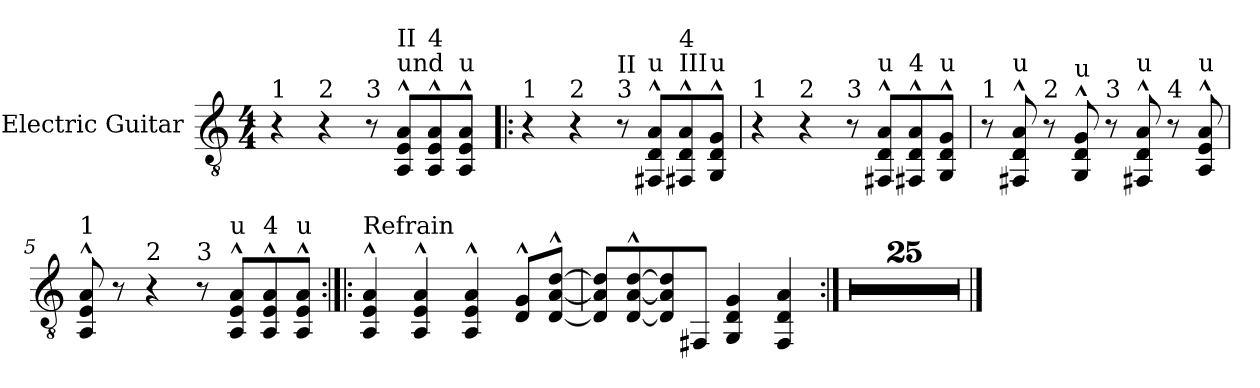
**kern
*part1
*staff1
*I"Electric Guitar
*I'El. Guit.
*clefGv2
*k[]
*C:
*M4/4
=1
!LO:TX:a:t=1
4r
!LO:TX:a:t=2
4r
!LO:TX:a:t=3
8r
!LO:TX:a:t=und
!LO:TX:a:t=II
8AA/^^ 8E/^^ 8A/^^L
!LO:TX:a:t=4
8AA/^^ 8E/^^ 8A/^^
!LO:TX:a:t=u
8AA/^^ 8E/^^ 8A/^^J
=2!|:
!LO:TX:a:t=1
4r
!LO:TX:a:t=2
4r
!LO:TX:a:t=3
!LO:TX:a:t=II
8r
!LO:TX:a:t=u
8FF#X/^^ 8D/^^ 8A/^^L
!LO:TX:a:t=III
!LO:TX:a:t=4
8FF#X/^^ 8D/^^ 8A/^^
!LO:TX:a:t=u
8GG/^^ 8D/^^ 8G/^^J
!!LO:LB:g=z
=3
!LO:TX:a:t=1
4r
!LO:TX:a:t=2
4r
!LO:TX:a:t=3
8r
!LO:TX:a:t=u
8FF#X/^^ 8D/^^ 8A/^^L
!LO:TX:a:t=4
8FF#X/^^ 8D/^^ 8A/^^
!LO:TX:a:t=u
8GG/^^ 8D/^^ 8G/^^J
=4
!LO:TX:a:t=1
8r
!LO:TX:a:t=u
8FF#X/^^ 8D/^^ 8A/^^
!LO:TX:a:t=2
8r
!LO:TX:a:t=u
8GG/^^ 8D/^^ 8G/^^
!LO:TX:a:t=3
8r
!LO:TX:a:t=u
8FF#X/^^ 8D/^^ 8A/^^
!LO:TX:a:t=4
8r
!LO:TX:a:t=u
8AA/^^ 8E/^^ 8A/^^
=5
!LO:TX:a:t=1
8AA/^^ 8E/^^ 8A/^^
8r
!LO:TX:a:t=2
4r
!LO:TX:a:t=3
8r
!LO:TX:a:t=u
8AA/^^ 8E/^^ 8A/^^L
!LO:TX:a:t=4
8AA/^^ 8E/^^ 8A/^^
!LO:TX:a:t=u
8AA/^^ 8E/^^ 8A/^^J
!!LO:LB:g=z
=6:|!|:
!LO:TX:a:t=Refrain
4AA/^^ 4E/^^ 4A/^^
4AA/^^ 4E/^^ 4A/^^
4AA/^^ 4E/^^ 4A/^^
8D/^^ 8G/^^L
[8D/^^ [8A/^^ [8d/^^J
=7
8D/] 8A/] 8d/]L
[8D/^^ [8A/^^ [8d/^^
8D/] 8A/] 8d/]
8FF#X/J
4GG/ 4D/ 4G/
4FF#/ 4D/ 4A/
!!LO:LB:g=z
=8:|!
1r
!!LO:LB:g=z
=9
1r
=10
1r
=11
1r
=12
1r
!!LO:LB:g=z
=13
1r
=14
1r
=15
1r
=16
1r
=17
1r
=18
1r
=19
1r
=20
1r
=21
1r
=22
1r
=23
1r
=24
1r
=25
1r
=26
1r
=27
1r
=28
1r
=29
1r
=30
1r
=31
1r
!!LO:LB:g=z
=32
1r
==
*-
